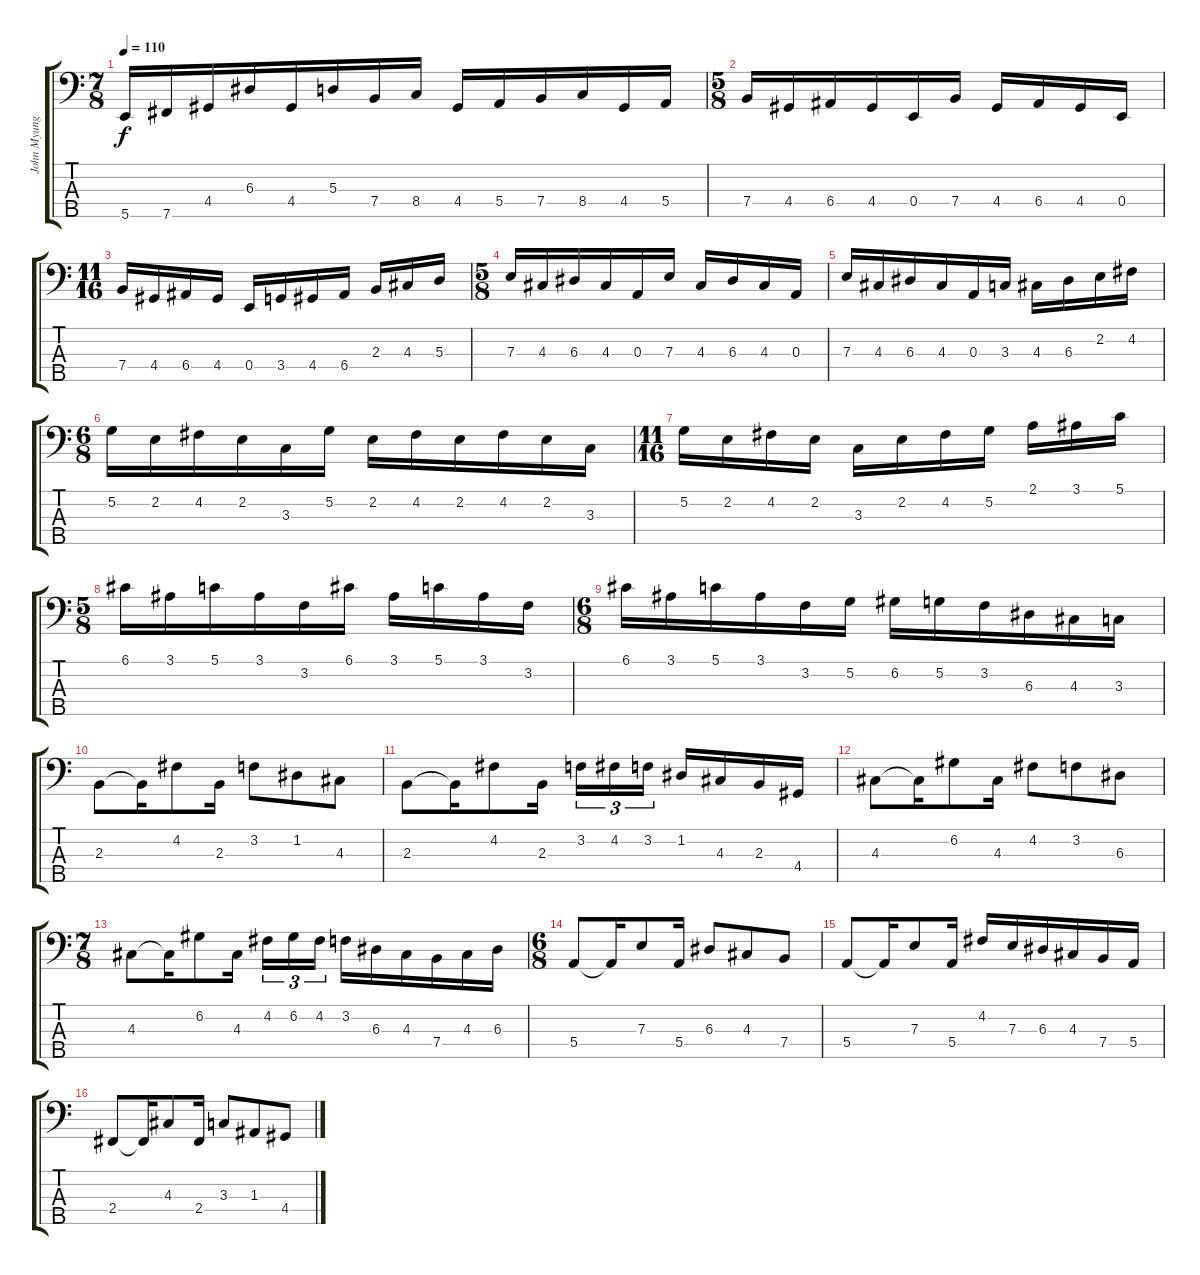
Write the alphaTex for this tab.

\track ("John Myung" "John Myung") {instrument electricbassfinger}
\staff {score tabs}
\tuning (G2 D2 A1 E1 B0) {hide}
\ts (7 8)
\tempo 110
\clef f4
\ks c
5.5.16{dy f} 7.5.16 4.4.16 6.3.16 4.4.16 5.3.16 7.4.16 8.4.16 4.4.16 5.4.16 7.4.16 8.4.16 4.4.16 5.4.16 |
\ts (5 8)
7.4.16 4.4.16 6.4.16 4.4.16 0.4.16 7.4.16 4.4.16 6.4.16 4.4.16 0.4.16 |
\ts (11 16)
7.4.16 4.4.16 6.4.16 4.4.16 0.4.16 3.4.16 4.4.16 6.4.16 2.3.16 4.3.16 5.3.16 |
\ts (5 8)
7.3.16 4.3.16 6.3.16 4.3.16 0.3.16 7.3.16 4.3.16 6.3.16 4.3.16 0.3.16 |
7.3.16 4.3.16 6.3.16 4.3.16 0.3.16 3.3.16 4.3.16 6.3.16 2.2.16 4.2.16 |
\ts (6 8)
5.2.16 2.2.16 4.2.16 2.2.16 3.3.16 5.2.16 2.2.16 4.2.16 2.2.16 4.2.16 2.2.16 3.3.16 |
\ts (11 16)
5.2.16 2.2.16 4.2.16 2.2.16 3.3.16 2.2.16 4.2.16 5.2.16 2.1.16 3.1.16 5.1.16 |
\ts (5 8)
6.1.16 3.1.16 5.1.16 3.1.16 3.2.16 6.1.16 3.1.16 5.1.16 3.1.16 3.2.16 |
\ts (6 8)
6.1.16 3.1.16 5.1.16 3.1.16 3.2.16 5.2.16 6.2.16 5.2.16 3.2.16 6.3.16 4.3.16 3.3.16 |
2.3.8 2.3{t}.16 4.2.8 2.3.16 3.2.8 1.2.8 4.3.8 |
2.3.8 2.3{t}.16 4.2.8 2.3.16 3.2.16{tu (3 2)} 4.2.16{tu (3 2)} 3.2.16{tu (3 2)} 1.2.16 4.3.16 2.3.16 4.4.16 |
4.3.8 4.3{t}.16 6.2.8 4.3.16 4.2.8 3.2.8 6.3.8 |
\ts (7 8)
4.3.8 4.3{t}.16 6.2.8 4.3.16 4.2.16{tu (3 2)} 6.2.16{tu (3 2)} 4.2.16{tu (3 2)} 3.2.16 6.3.16 4.3.16 7.4.16 4.3.16 6.3.16 |
\ts (6 8)
5.4.8 5.4{t}.16 7.3.8 5.4.16 6.3.8 4.3.8 7.4.8 |
5.4.8 5.4{t}.16 7.3.8 5.4.16 4.2.16 7.3.16 6.3.16 4.3.16 7.4.16 5.4.16 |
2.4.8 2.4{t}.16 4.3.8 2.4.16 3.3.8 1.3.8 4.4.8
